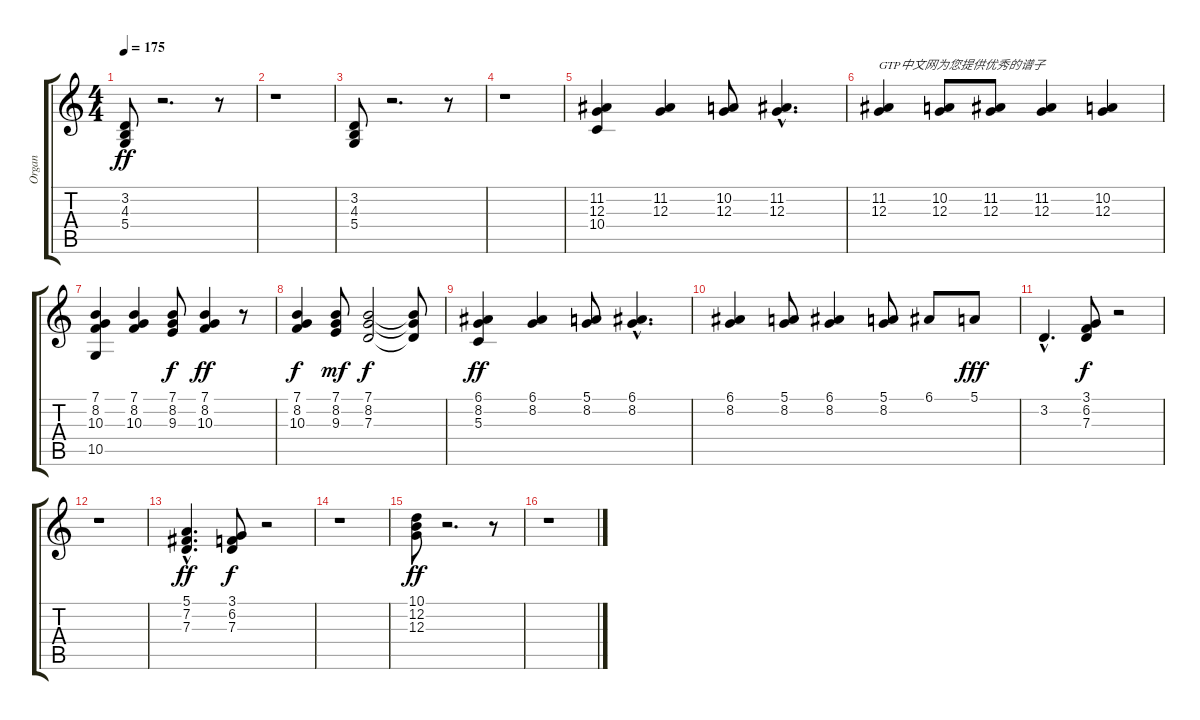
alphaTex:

\track ("Organ" "Organ") {instrument drawbarorgan}
\staff {score tabs}
\tuning (E4 B3 G3 D3 A2 E2) {hide}
\ts (4 4)
\tempo 175
\clef g2
\ks c
(3.2 4.3 5.4).8{dy ff instrument drawbarorgan} r.2{d} r.8 |
r.1 |
(3.2 4.3 5.4).8 r.2{d} r.8 |
r.1 |
(11.2 12.3 10.4).4 (11.2 12.3).4 (10.2 12.3).8 (11.2{hac} 12.3{hac}).4{d} |
(11.2 12.3).4{txt "GTP中文网为您提供优秀的谱子"} (10.2 12.3).8 (11.2 12.3).8 (11.2 12.3).4 (10.2 12.3).4 |
(7.1 8.2 10.3 10.5).4 (7.1 8.2 10.3).4 (7.1 8.2 9.3).8{dy f} (7.1 8.2 10.3).4{dy ff} r.8 |
(7.1 8.2 10.3).4{dy f} (7.1 8.2 9.3).8{dy mf} (7.1 8.2 7.3).2{dy f} (7.1{t} 8.2{t} 7.3{t}).8 |
(6.1 8.2 5.3).4{dy ff} (6.1 8.2).4 (5.1 8.2).8 (6.1{hac} 8.2{hac}).4{d} |
(6.1 8.2).4 (5.1 8.2).8 (6.1 8.2).4 (5.1 8.2).8 6.1.8 5.1.8{dy fff} |
3.2{hac}.4{d} (3.1 6.2 7.3).8{dy f} r.2 |
r.1 |
(5.1{hac} 7.2{hac} 7.3{hac}).4{d dy ff} (3.1 6.2 7.3).8{dy f} r.2 |
r.1 |
(10.1 12.2 12.3).8{dy ff} r.2{d} r.8 |
r.1
